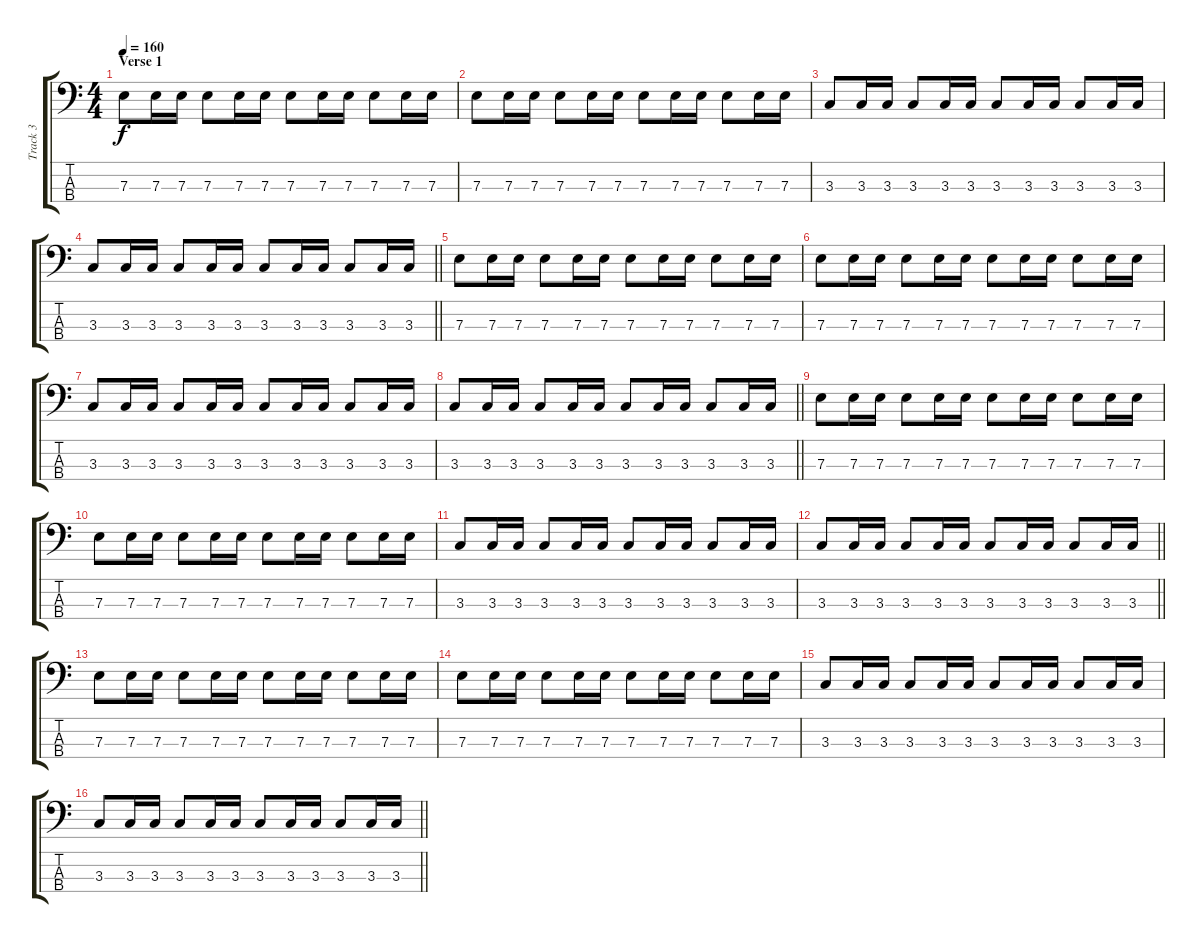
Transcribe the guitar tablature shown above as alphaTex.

\track ("Track 3" "Track 3") {instrument electricbassfinger}
\staff {score tabs}
\tuning (G2 D2 A1 E1) {hide}
\ts (4 4)
\section ("" "Verse 1")
\tempo 160
\clef f4
\ks c
7.3.8{dy f} 7.3.16 7.3.16 7.3.8 7.3.16 7.3.16 7.3.8 7.3.16 7.3.16 7.3.8 7.3.16 7.3.16 |
7.3.8 7.3.16 7.3.16 7.3.8 7.3.16 7.3.16 7.3.8 7.3.16 7.3.16 7.3.8 7.3.16 7.3.16 |
3.3.8 3.3.16 3.3.16 3.3.8 3.3.16 3.3.16 3.3.8 3.3.16 3.3.16 3.3.8 3.3.16 3.3.16 |
\barLineRight lightlight
3.3.8 3.3.16 3.3.16 3.3.8 3.3.16 3.3.16 3.3.8 3.3.16 3.3.16 3.3.8 3.3.16 3.3.16 |
7.3.8 7.3.16 7.3.16 7.3.8 7.3.16 7.3.16 7.3.8 7.3.16 7.3.16 7.3.8 7.3.16 7.3.16 |
7.3.8 7.3.16 7.3.16 7.3.8 7.3.16 7.3.16 7.3.8 7.3.16 7.3.16 7.3.8 7.3.16 7.3.16 |
3.3.8 3.3.16 3.3.16 3.3.8 3.3.16 3.3.16 3.3.8 3.3.16 3.3.16 3.3.8 3.3.16 3.3.16 |
\barLineRight lightlight
3.3.8 3.3.16 3.3.16 3.3.8 3.3.16 3.3.16 3.3.8 3.3.16 3.3.16 3.3.8 3.3.16 3.3.16 |
7.3.8 7.3.16 7.3.16 7.3.8 7.3.16 7.3.16 7.3.8 7.3.16 7.3.16 7.3.8 7.3.16 7.3.16 |
7.3.8 7.3.16 7.3.16 7.3.8 7.3.16 7.3.16 7.3.8 7.3.16 7.3.16 7.3.8 7.3.16 7.3.16 |
3.3.8 3.3.16 3.3.16 3.3.8 3.3.16 3.3.16 3.3.8 3.3.16 3.3.16 3.3.8 3.3.16 3.3.16 |
\barLineRight lightlight
3.3.8 3.3.16 3.3.16 3.3.8 3.3.16 3.3.16 3.3.8 3.3.16 3.3.16 3.3.8 3.3.16 3.3.16 |
7.3.8 7.3.16 7.3.16 7.3.8 7.3.16 7.3.16 7.3.8 7.3.16 7.3.16 7.3.8 7.3.16 7.3.16 |
7.3.8 7.3.16 7.3.16 7.3.8 7.3.16 7.3.16 7.3.8 7.3.16 7.3.16 7.3.8 7.3.16 7.3.16 |
3.3.8 3.3.16 3.3.16 3.3.8 3.3.16 3.3.16 3.3.8 3.3.16 3.3.16 3.3.8 3.3.16 3.3.16 |
\barLineRight lightlight
3.3.8 3.3.16 3.3.16 3.3.8 3.3.16 3.3.16 3.3.8 3.3.16 3.3.16 3.3.8 3.3.16 3.3.16
